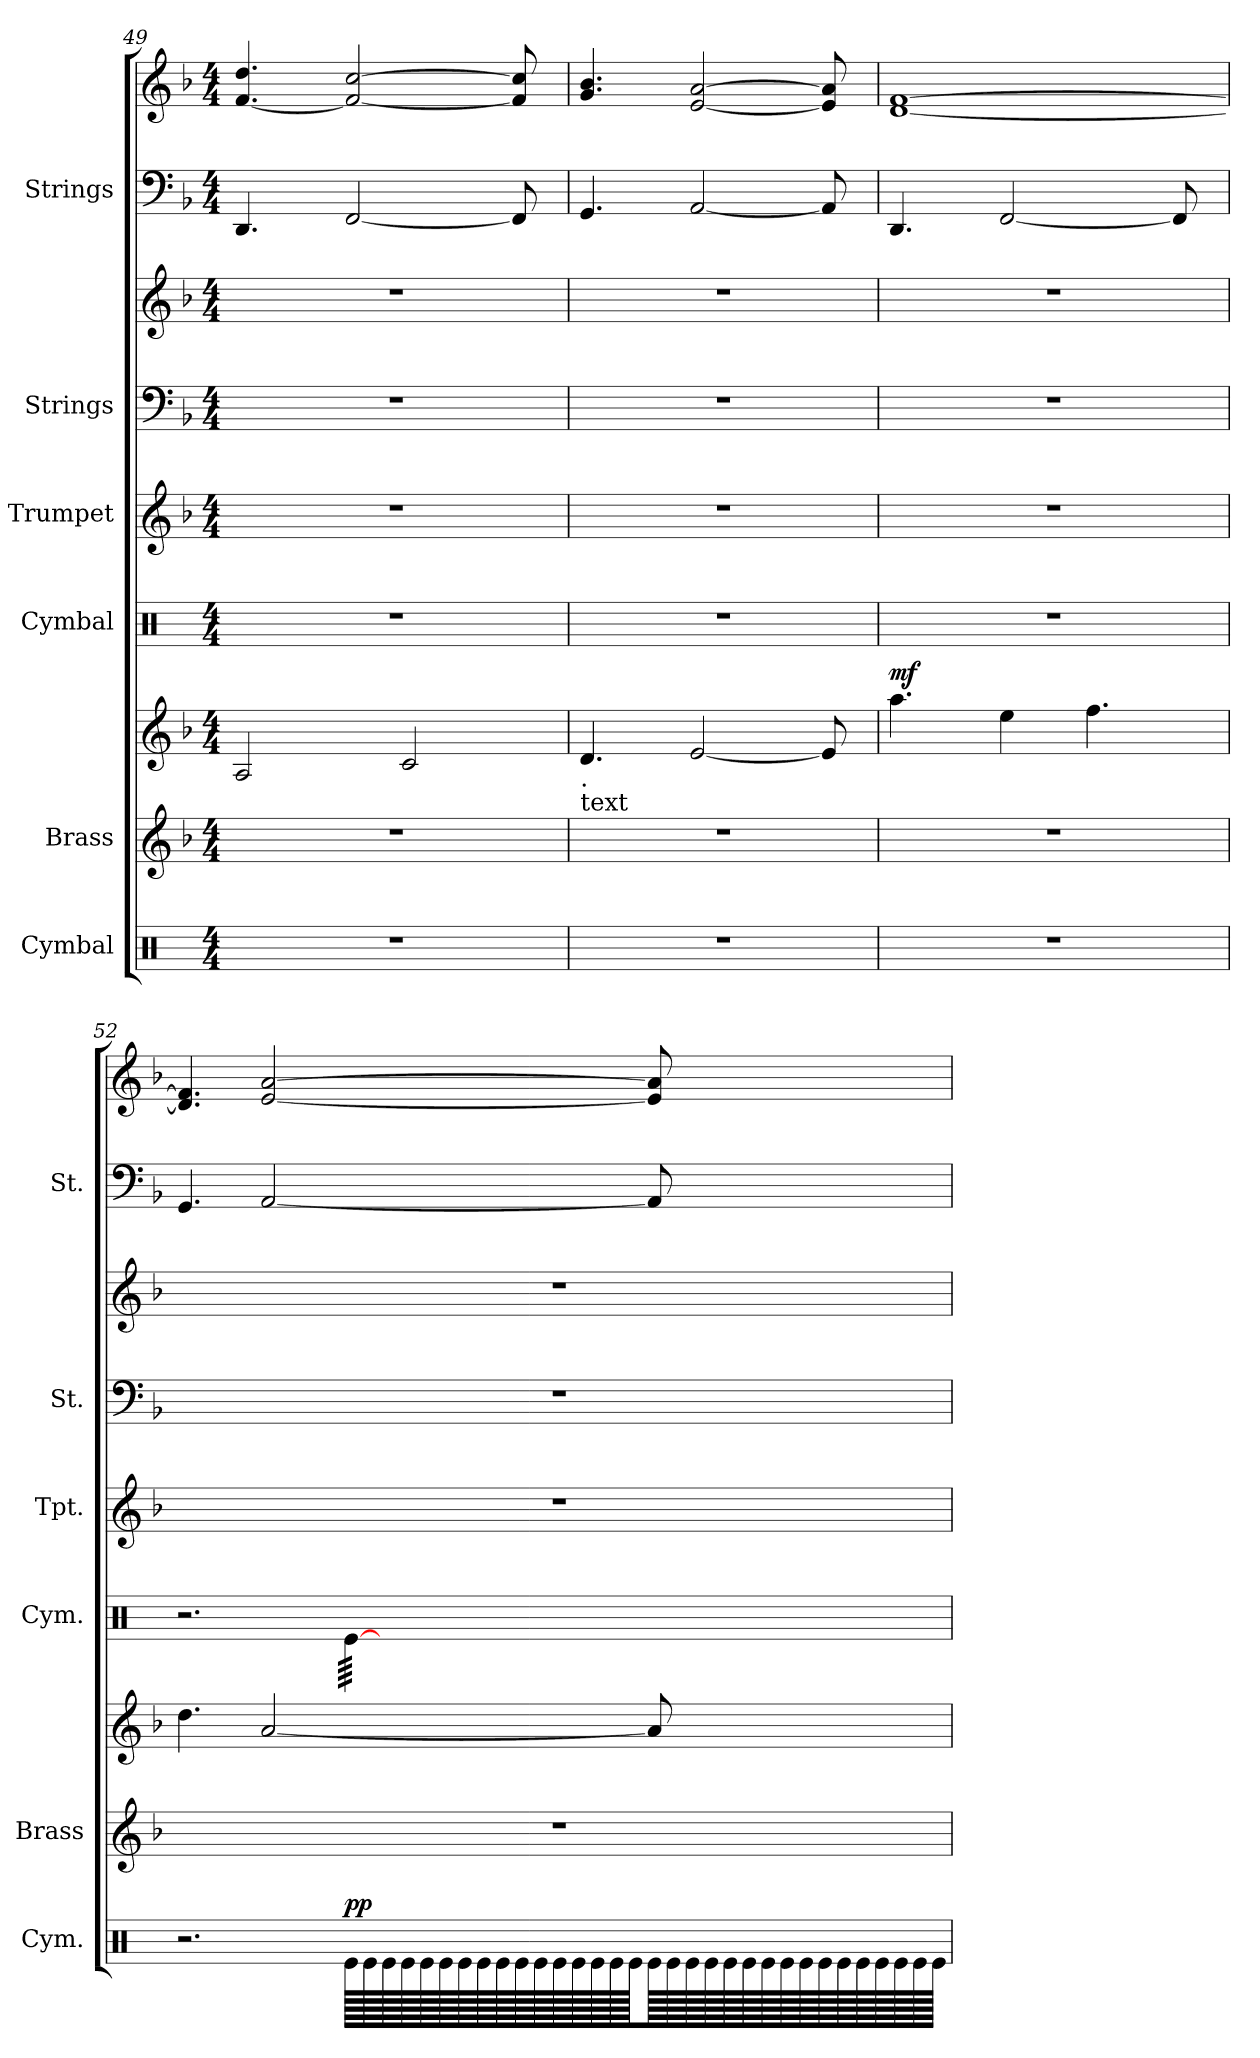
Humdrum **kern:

**kern	**dynam	**kern	**kern	**dynam	**kern	**kern	**kern	**kern	**kern	**kern
*part6	*part6	*part5	*part5	*part5	*part4	*part3	*part2	*part2	*part1	*part1
*staff9	*staff9	*staff8	*staff7	*staff7/8	*staff6	*staff5	*staff4	*staff3	*staff2	*staff1
*I"Cymbal	*	*I"Brass	*	*	*I"Cymbal	*I"Trumpet	*I"Strings	*	*I"Strings	*
*I'Cym.	*	*I'Brass	*	*	*I'Cym.	*I'Tpt.	*I'St.	*	*I'St.	*
!!LO:LB:g=z
*clefX	*	*clefG2	*clefG2	*	*clefX	*clefG2	*clefF4	*clefG2	*clefF4	*clefG2
*	*	*ITrd7c12	*ITrd7c12	*	*	*	*	*	*	*
*k[]	*	*k[b-]	*k[b-]	*	*k[]	*k[b-]	*k[b-]	*k[b-]	*k[b-]	*k[b-]
*M4/4	*	*M4/4	*M4/4	*	*M4/4	*M4/4	*M4/4	*M4/4	*M4/4	*M4/4
=49	=49	=49	=49	=49	=49	=49	=49	=49	=49	=49
1r	.	1r	2AA/	.	1r	1r	1r	1r	4.DD/	[4.f/ 4.dd/
.	.	.	.	.	.	.	.	.	[2FF/	2f/_ [2cc/
.	.	.	2C/	.	.	.	.	.	.	.
.	.	.	.	.	.	.	.	.	8FF/]	8f/] 8cc/]
=50	=50	=50	=50	=50	=50	=50	=50	=50	=50	=50
!	!	!LO:TX:a:t=text	!	!	!	!	!	!	!	!
!	!	!LO:TX:a:t=.	!	!	!	!	!	!	!	!
1r	.	1r	4.D/	.	1r	1r	1r	1r	4.GG/	4.g/ 4.b-/
.	.	.	[2E/	.	.	.	.	.	[2AA/	[2e/ [2a/
.	.	.	8E/]	.	.	.	.	.	8AA/]	8e/] 8a/]
=51	=51	=51	=51	=51	=51	=51	=51	=51	=51	=51
!	!	!	!	!LO:DY:a	!	!	!	!	!	!
1r	.	1r	4.a\	mf	1r	1r	1r	1r	4.DD/	[1d [1f
.	.	.	4e\	.	.	.	.	.	[2FF/	.
.	.	.	4.f\	.	.	.	.	.	.	.
.	.	.	.	.	.	.	.	.	8FF/]	.
=52	=52	=52	=52	=52	=52	=52	=52	=52	=52	=52
2.r	.	1r	4.d\	.	2.r	1r	1r	1r	4.GG/	4.d/] 4.f/]
.	.	.	[2A/	.	.	.	.	.	[2AA/	[2e/ [2a/
!	!LO:DY:a	!	!	!	!	!	!	!	!	!
*	*	*	*	*	*tremolo	*	*	*	*	*
128Re\LLLLL	pp	.	.	.	[64Re\LLLL	.	.	.	.	.
128Re\	.	.	.	.	.	.	.	.	.	.
128Re\	.	.	.	.	64Re\	.	.	.	.	.
128Re\	.	.	.	.	.	.	.	.	.	.
128Re\	.	.	.	.	64Re\	.	.	.	.	.
128Re\	.	.	.	.	.	.	.	.	.	.
128Re\	.	.	.	.	64Re\	.	.	.	.	.
128Re\	.	.	.	.	.	.	.	.	.	.
128Re\	.	.	.	.	64Re\	.	.	.	.	.
128Re\	.	.	.	.	.	.	.	.	.	.
128Re\	.	.	.	.	64Re\	.	.	.	.	.
128Re\	.	.	.	.	.	.	.	.	.	.
128Re\	.	.	.	.	64Re\	.	.	.	.	.
128Re\	.	.	.	.	.	.	.	.	.	.
128Re\	.	.	.	.	64Re\	.	.	.	.	.
128Re\JJJJ	.	.	.	.	.	.	.	.	.	.
128Re\LLLL	.	.	8A/]	.	64Re\	.	.	.	8AA/]	8e/] 8a/]
128Re\	.	.	.	.	.	.	.	.	.	.
128Re\	.	.	.	.	64Re\	.	.	.	.	.
128Re\	.	.	.	.	.	.	.	.	.	.
128Re\	.	.	.	.	64Re\	.	.	.	.	.
128Re\	.	.	.	.	.	.	.	.	.	.
128Re\	.	.	.	.	64Re\	.	.	.	.	.
128Re\	.	.	.	.	.	.	.	.	.	.
128Re\	.	.	.	.	64Re\	.	.	.	.	.
128Re\	.	.	.	.	.	.	.	.	.	.
128Re\	.	.	.	.	64Re\	.	.	.	.	.
128Re\	.	.	.	.	.	.	.	.	.	.
128Re\	.	.	.	.	64Re\	.	.	.	.	.
128Re\	.	.	.	.	.	.	.	.	.	.
128Re\	.	.	.	.	64Re\JJJJ	.	.	.	.	.
*	*	*	*	*	*Xtremolo	*	*	*	*	*
128Re\JJJJJ	.	.	.	.	.	.	.	.	.	.
=	=	=	=	=	=	=	=	=	=	=
*-	*-	*-	*-	*-	*-	*-	*-	*-	*-	*-
